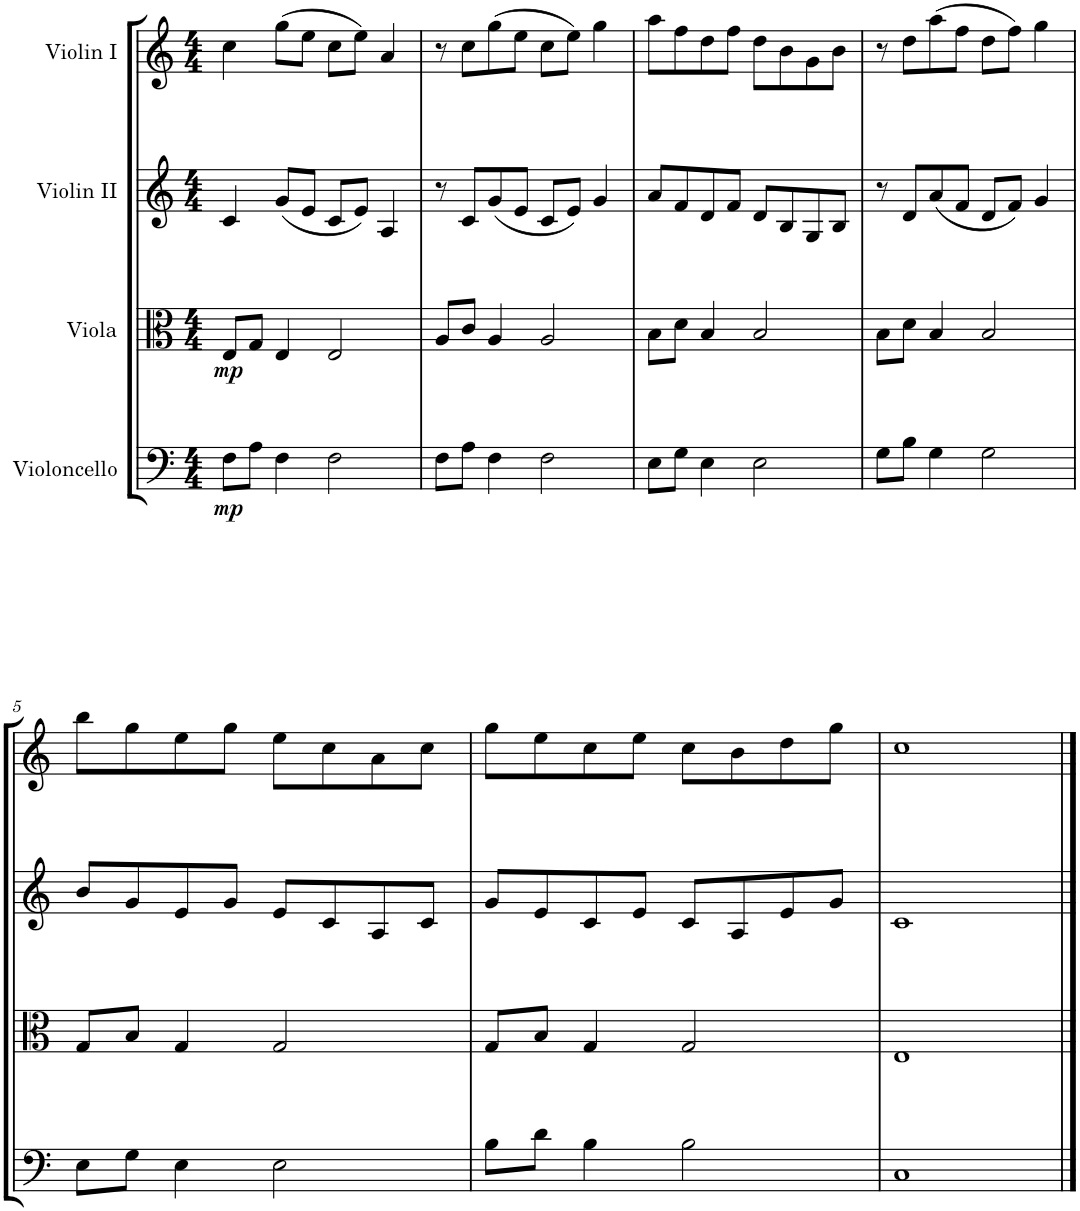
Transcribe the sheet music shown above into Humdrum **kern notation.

**kern	**dynam	**kern	**dynam	**kern	**kern
*part4	*part4	*part3	*part3	*part2	*part1
*staff4	*staff4	*staff3	*staff3	*staff2	*staff1
*I"Violoncello	*	*I"Viola	*	*I"Violin II	*I"Violin I
*I'Vc	*	*I'Vla	*	*I'Vln	*I'Vln
*clefF4	*	*clefC3	*	*clefG2	*clefG2
*k[]	*	*k[]	*	*k[]	*k[]
*M4/4	*	*M4/4	*	*M4/4	*M4/4
=1	=1	=1	=1	=1	=1
!	!LO:DY:b	!	!LO:DY:b	!	!
8F\L	mp	8E/L	mp	4c/	4cc\
8A\J	.	8G/J	.	.	.
4F\	.	4E/	.	(8g/L	(8gg\L
.	.	.	.	8e/J	8ee\J
2F\	.	2E/	.	8c/L	8cc\L
.	.	.	.	8e/J)	8ee\J)
.	.	.	.	4A/	4a/
=2	=2	=2	=2	=2	=2
8F\L	.	8A/L	.	8r	8r
8A\J	.	8c/J	.	8c/L	8cc\L
4F\	.	4A/	.	(8g/	(8gg\
.	.	.	.	8e/J	8ee\J
2F\	.	2A/	.	8c/L	8cc\L
.	.	.	.	8e/J)	8ee\J)
.	.	.	.	4g/	4gg\
=3	=3	=3	=3	=3	=3
8E\L	.	8B\L	.	8a/L	8aa\L
8G\J	.	8d\J	.	8f/	8ff\
4E\	.	4B/	.	8d/	8dd\
.	.	.	.	8f/J	8ff\J
2E\	.	2B/	.	8d/L	8dd\L
.	.	.	.	8B/	8b\
.	.	.	.	8G/	8g\
.	.	.	.	8B/J	8b\J
=4	=4	=4	=4	=4	=4
8G\L	.	8B\L	.	8r	8r
8B\J	.	8d\J	.	8d/L	8dd\L
4G\	.	4B/	.	(8a/	(8aa\
.	.	.	.	8f/J	8ff\J
2G\	.	2B/	.	8d/L	8dd\L
.	.	.	.	8f/J)	8ff\J)
.	.	.	.	4g/	4gg\
!!LO:LB:g=z
=5	=5	=5	=5	=5	=5
8E\L	.	8G/L	.	8b/L	8bb\L
8G\J	.	8B/J	.	8g/	8gg\
4E\	.	4G/	.	8e/	8ee\
.	.	.	.	8g/J	8gg\J
2E\	.	2G/	.	8e/L	8ee\L
.	.	.	.	8c/	8cc\
.	.	.	.	8A/	8a\
.	.	.	.	8c/J	8cc\J
=6	=6	=6	=6	=6	=6
8B\L	.	8G/L	.	8g/L	8gg\L
8d\J	.	8B/J	.	8e/	8ee\
4B\	.	4G/	.	8c/	8cc\
.	.	.	.	8e/J	8ee\J
2B\	.	2G/	.	8c/L	8cc\L
.	.	.	.	8A/	8b\
.	.	.	.	8e/	8dd\
.	.	.	.	8g/J	8gg\J
=7	=7	=7	=7	=7	=7
1C	.	1E	.	1c	1cc
==	==	==	==	==	==
*-	*-	*-	*-	*-	*-
